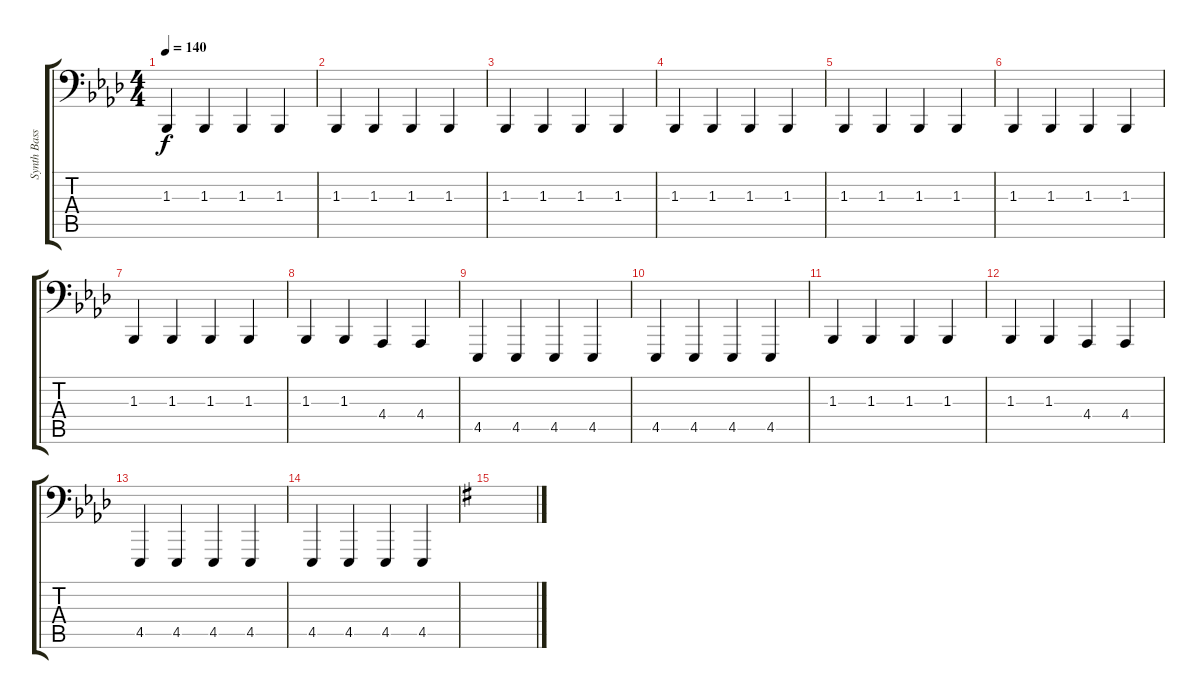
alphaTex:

\track ("Synth Bass" "Synth Bass") {instrument lead8bassandlead}
\staff {score tabs}
\tuning (G2 D2 A1 E1 B0 G0) {hide}
\ts (4 4)
\tempo 140
\clef f4
\ks ab
1.3.4{dy f} 1.3.4 1.3.4 1.3.4 |
1.3.4 1.3.4 1.3.4 1.3.4 |
1.3.4 1.3.4 1.3.4 1.3.4 |
1.3.4 1.3.4 1.3.4 1.3.4 |
1.3.4 1.3.4 1.3.4 1.3.4 |
1.3.4 1.3.4 1.3.4 1.3.4 |
1.3.4 1.3.4 1.3.4 1.3.4 |
1.3.4 1.3.4 4.4.4 4.4.4 |
4.5.4 4.5.4 4.5.4 4.5.4 |
4.5.4 4.5.4 4.5.4 4.5.4 |
1.3.4 1.3.4 1.3.4 1.3.4 |
1.3.4 1.3.4 4.4.4 4.4.4 |
4.5.4 4.5.4 4.5.4 4.5.4 |
4.5.4 4.5.4 4.5.4 4.5.4 |
\ks g
